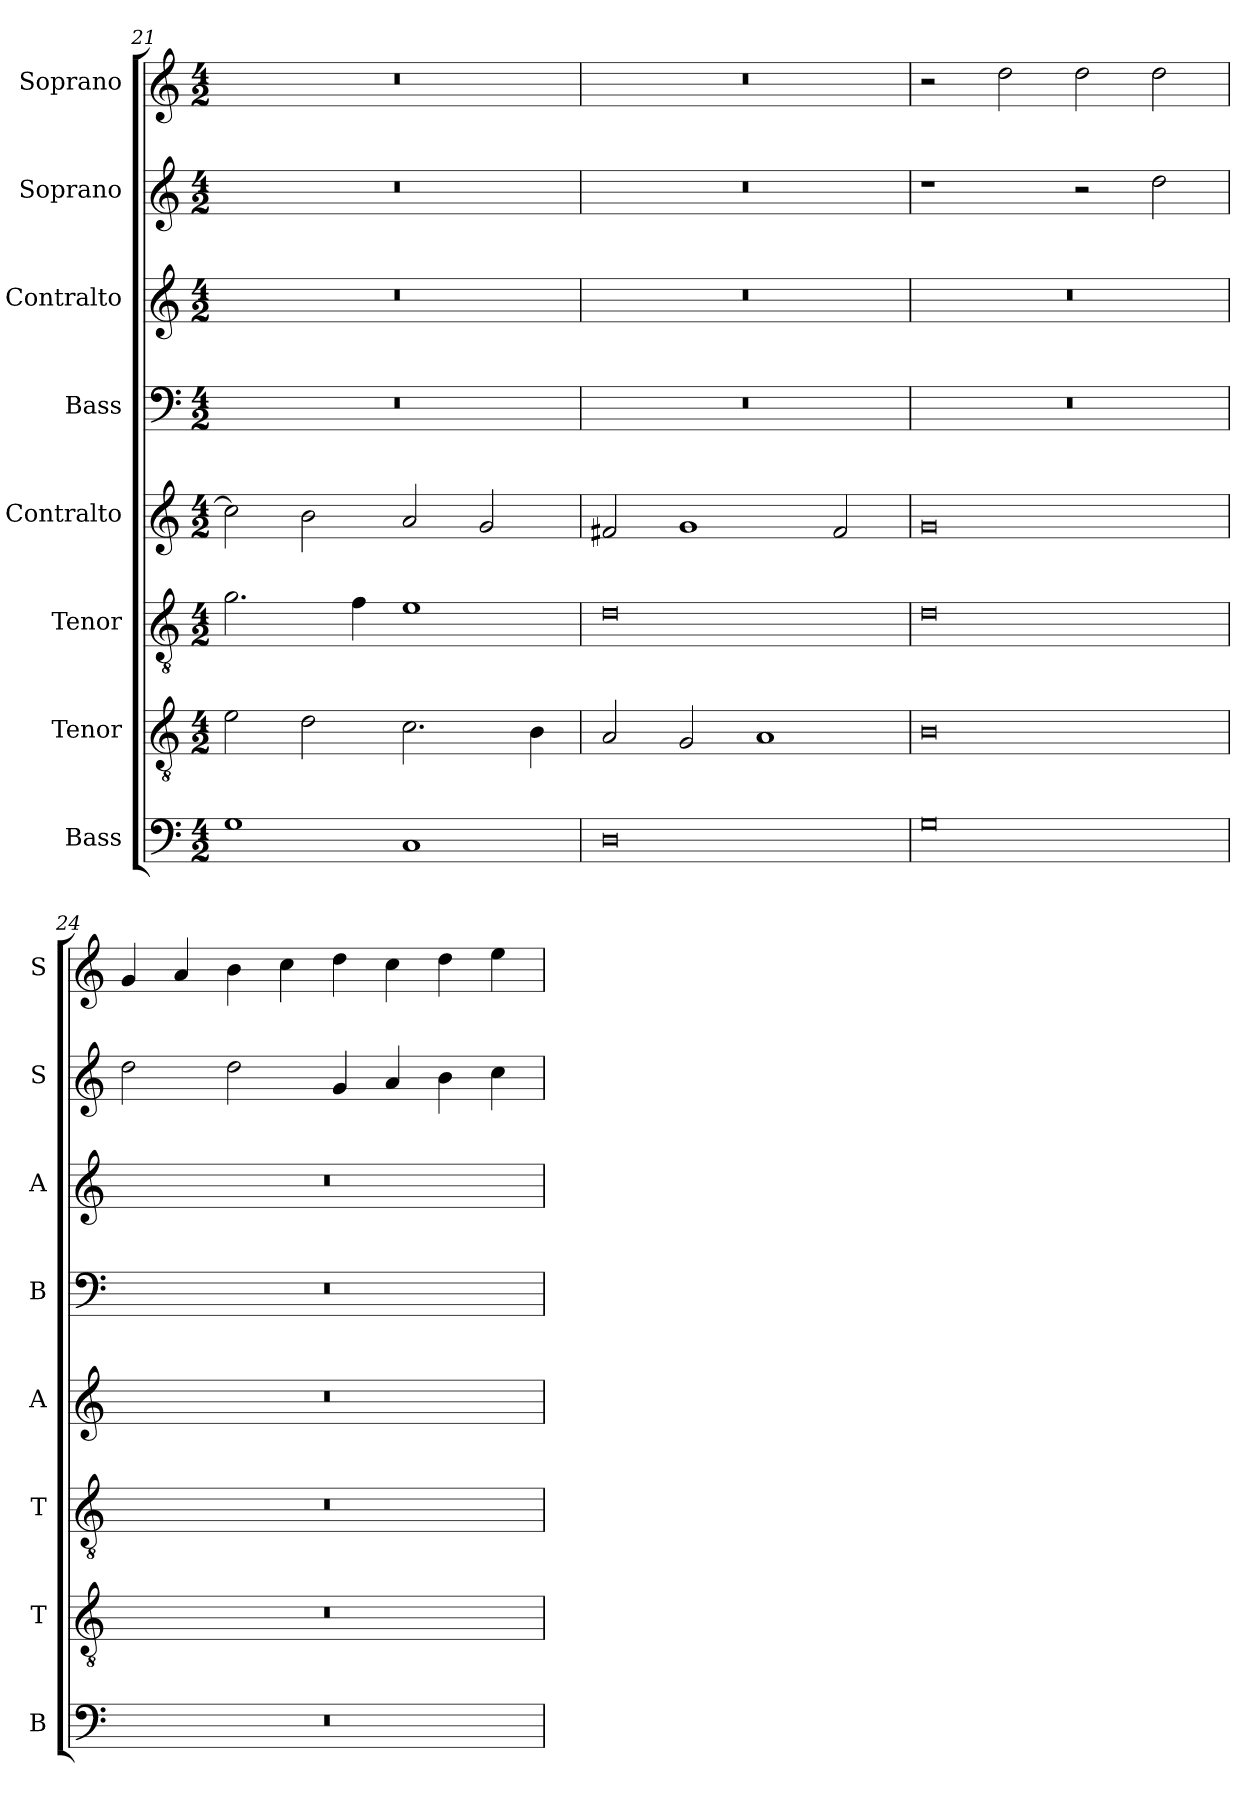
**kern	**kern	**kern	**kern	**kern	**kern	**kern	**kern
*part8	*part7	*part6	*part5	*part4	*part3	*part2	*part1
*staff8	*staff7	*staff6	*staff5	*staff4	*staff3	*staff2	*staff1
*I"Bass	*I"Tenor	*I"Tenor	*I"Contralto	*I"Bass	*I"Contralto	*I"Soprano	*I"Soprano
*I'B	*I'T	*I'T	*I'A	*I'B	*I'A	*I'S	*I'S
*clefF4	*clefGv2	*clefGv2	*clefG2	*clefF4	*clefG2	*clefG2	*clefG2
*k[]	*k[]	*k[]	*k[]	*k[]	*k[]	*k[]	*k[]
*G:mix	*G:mix	*G:mix	*G:mix	*G:mix	*G:mix	*G:mix	*G:mix
*M4/2	*M4/2	*M4/2	*M4/2	*M4/2	*M4/2	*M4/2	*M4/2
=21	=21	=21	=21	=21	=21	=21	=21
1G	2e	2.g	2cc]	0r	0r	0r	0r
.	2d	.	2b	.	.	.	.
.	.	4f	.	.	.	.	.
1C	2.c	1e	2a	.	.	.	.
.	.	.	2g	.	.	.	.
.	4B	.	.	.	.	.	.
=22	=22	=22	=22	=22	=22	=22	=22
0D	2A	0d	2f#X	0r	0r	0r	0r
.	2G	.	1g	.	.	.	.
.	1A	.	.	.	.	.	.
.	.	.	2f#	.	.	.	.
=23	=23	=23	=23	=23	=23	=23	=23
0G	0B	0d	0g	0r	0r	1r	2r
.	.	.	.	.	.	.	2dd
.	.	.	.	.	.	2r	2dd
.	.	.	.	.	.	2dd	2dd
=24	=24	=24	=24	=24	=24	=24	=24
0r	0r	0r	0r	0r	0r	2dd	4g
.	.	.	.	.	.	.	4a
.	.	.	.	.	.	2dd	4b
.	.	.	.	.	.	.	4cc
.	.	.	.	.	.	4g	4dd
.	.	.	.	.	.	4a	4cc
.	.	.	.	.	.	4b	4dd
.	.	.	.	.	.	4cc	4ee
=	=	=	=	=	=	=	=
*-	*-	*-	*-	*-	*-	*-	*-
